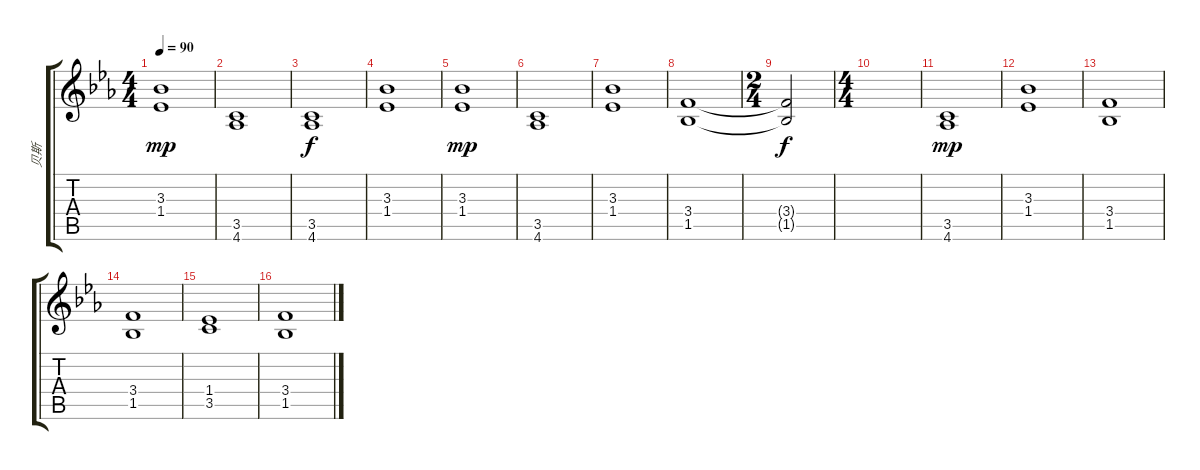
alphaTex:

\track ("贝斯" "贝斯") {instrument acousticbass}
\staff {score tabs}
\tuning (E4 B3 G3 D3 A2 E2) {hide}
\ts (4 4)
\tempo 90
\clef g2
\ks eb
(3.3 1.4).1{dy mp} |
(3.5 4.6).1 |
(3.5 4.6).1{dy f} |
(3.3 1.4).1 |
(3.3 1.4).1{dy mp} |
(3.5 4.6).1 |
(3.3 1.4).1 |
(3.4 1.5).1 |
\ts (2 4)
(3.4{t} 1.5{t}).2{dy f} |
\ts (4 4)
|
(3.5 4.6).1{dy mp} |
(3.3 1.4).1 |
(3.4 1.5).1 |
(3.4 1.5).1 |
(1.4 3.5).1 |
(3.4 1.5).1
